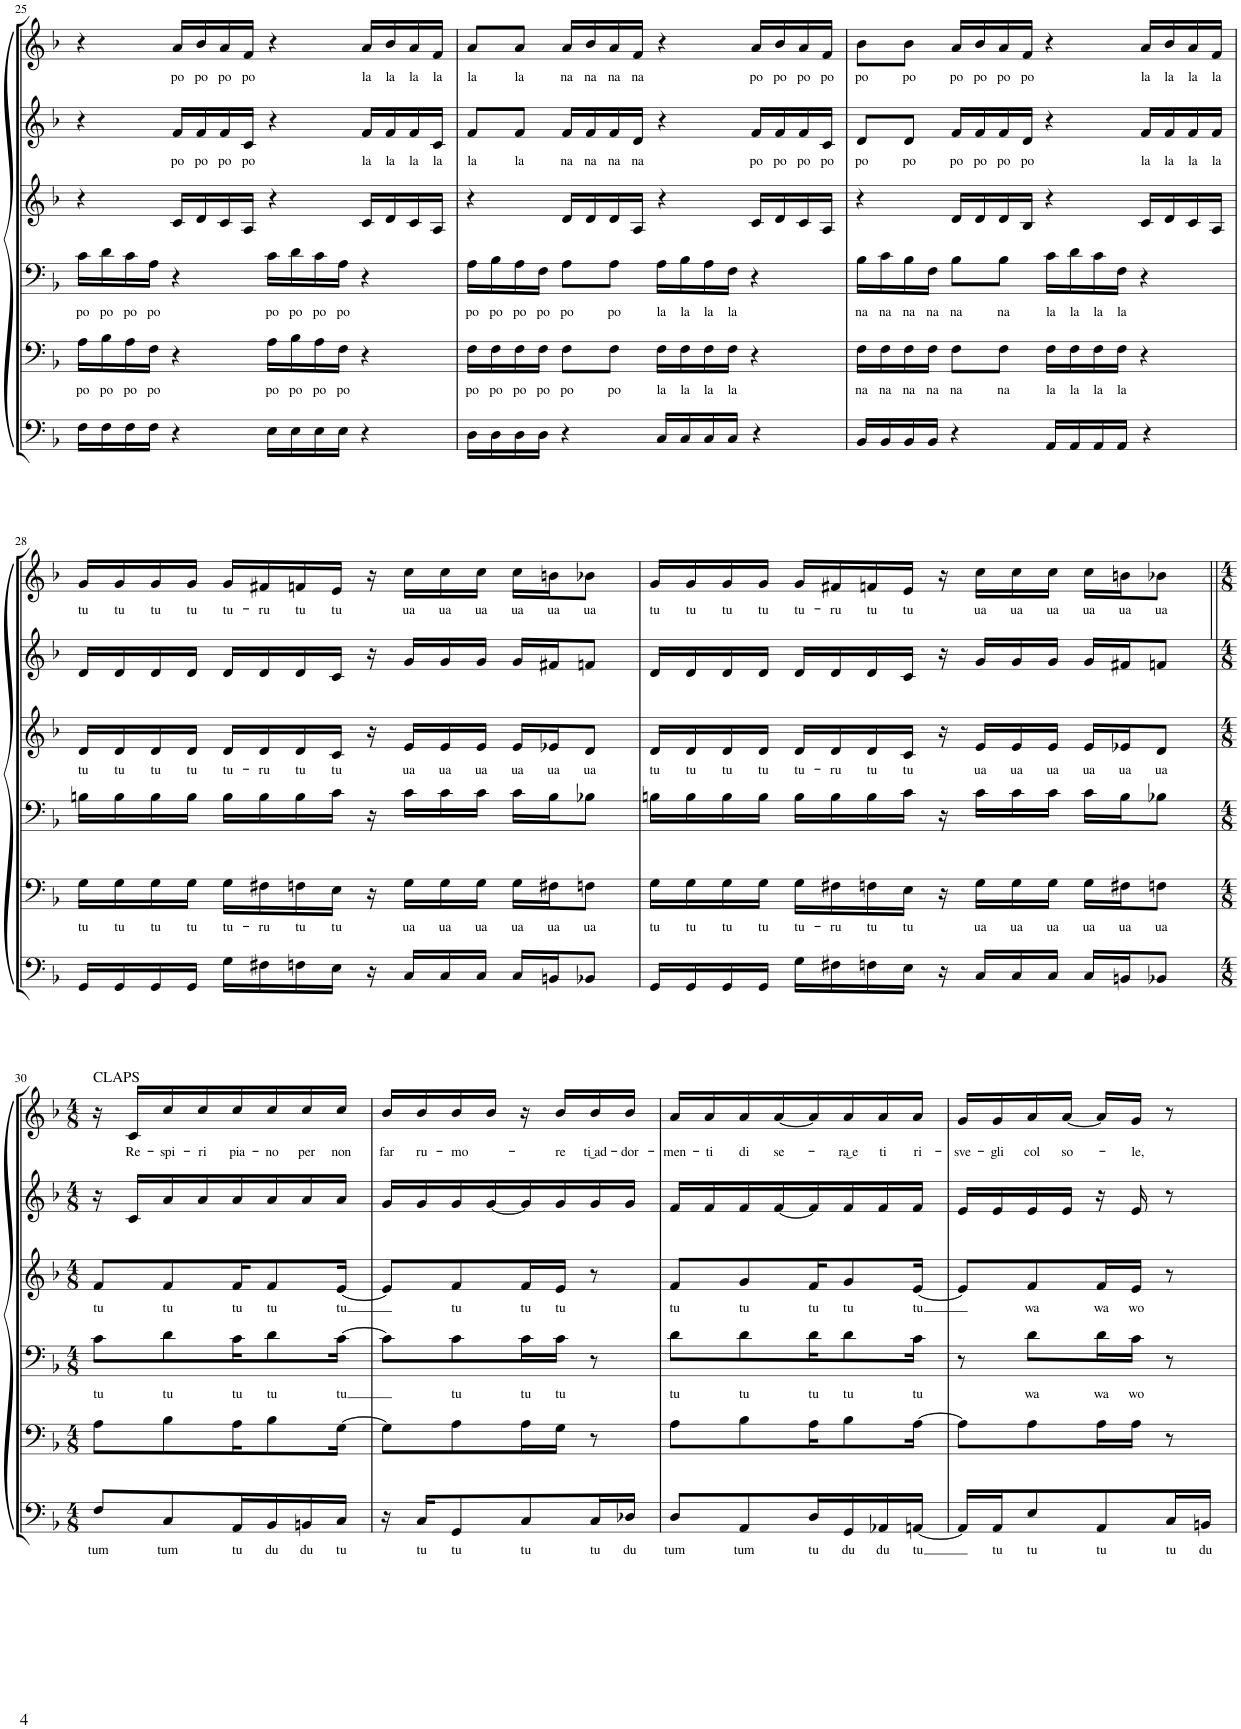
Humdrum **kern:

**kern	**text	**kern	**text	**kern	**text	**kern	**text	**kern	**text	**kern	**text
*part6	*part6	*part5	*part5	*part4	*part4	*part3	*part3	*part2	*part2	*part1	*part1
*staff6	*staff6	*staff5	*staff5	*staff4	*staff4	*staff3	*staff3	*staff2	*staff2	*staff1	*staff1
*I"B	*	*I"T2	*	*I"T1	*	*I"C	*	*I"Ms	*	*I"S	*
!!LO:PB:g=z
*clefF4	*	*clefF4	*	*clefF4	*	*clefG2	*	*clefG2	*	*clefG2	*
*k[b-]	*	*k[b-]	*	*k[b-]	*	*k[b-]	*	*k[b-]	*	*k[b-]	*
*M4/4	*	*M4/4	*	*M4/4	*	*M4/4	*	*M4/4	*	*M4/4	*
=25	=25	=25	=25	=25	=25	=25	=25	=25	=25	=25	=25
!	!	!	!LO:LY:b	!	!LO:LY:b	!	!	!	!	!	!
16F\LL	.	16A\LL	po	16c\LL	po	4r	.	4r	.	4r	.
!	!	!	!LO:LY:b	!	!LO:LY:b	!	!	!	!	!	!
16F\	.	16B-\	po	16d\	po	.	.	.	.	.	.
!	!	!	!LO:LY:b	!	!LO:LY:b	!	!	!	!	!	!
16F\	.	16A\	po	16c\	po	.	.	.	.	.	.
!	!	!	!LO:LY:b	!	!LO:LY:b	!	!	!	!	!	!
16F\JJ	.	16F\JJ	po	16A\JJ	po	.	.	.	.	.	.
!	!	!	!	!	!	!	!	!	!LO:LY:b	!	!LO:LY:b
4r	.	4r	.	4r	.	16c/LL	.	16f/LL	po	16a/LL	po
!	!	!	!	!	!	!	!	!	!LO:LY:b	!	!LO:LY:b
.	.	.	.	.	.	16d/	.	16f/	po	16b-/	po
!	!	!	!	!	!	!	!	!	!LO:LY:b	!	!LO:LY:b
.	.	.	.	.	.	16c/	.	16f/	po	16a/	po
!	!	!	!	!	!	!	!	!	!LO:LY:b	!	!LO:LY:b
.	.	.	.	.	.	16A/JJ	.	16c/JJ	po	16f/JJ	po
!	!	!	!LO:LY:b	!	!LO:LY:b	!	!	!	!	!	!
16E\LL	.	16A\LL	po	16c\LL	po	4r	.	4r	.	4r	.
!	!	!	!LO:LY:b	!	!LO:LY:b	!	!	!	!	!	!
16E\	.	16B-\	po	16d\	po	.	.	.	.	.	.
!	!	!	!LO:LY:b	!	!LO:LY:b	!	!	!	!	!	!
16E\	.	16A\	po	16c\	po	.	.	.	.	.	.
!	!	!	!LO:LY:b	!	!LO:LY:b	!	!	!	!	!	!
16E\JJ	.	16F\JJ	po	16A\JJ	po	.	.	.	.	.	.
!	!	!	!	!	!	!	!	!	!LO:LY:b	!	!LO:LY:b
4r	.	4r	.	4r	.	16c/LL	.	16f/LL	la	16a/LL	la
!	!	!	!	!	!	!	!	!	!LO:LY:b	!	!LO:LY:b
.	.	.	.	.	.	16d/	.	16f/	la	16b-/	la
!	!	!	!	!	!	!	!	!	!LO:LY:b	!	!LO:LY:b
.	.	.	.	.	.	16c/	.	16f/	la	16a/	la
!	!	!	!	!	!	!	!	!	!LO:LY:b	!	!LO:LY:b
.	.	.	.	.	.	16A/JJ	.	16c/JJ	la	16f/JJ	la
=26	=26	=26	=26	=26	=26	=26	=26	=26	=26	=26	=26
!	!	!	!LO:LY:b	!	!LO:LY:b	!	!	!	!LO:LY:b	!	!LO:LY:b
16D\LL	.	16F\LL	po	16A\LL	po	4r	.	8f/L	la	8a/L	la
!	!	!	!LO:LY:b	!	!LO:LY:b	!	!	!	!	!	!
16D\	.	16F\	po	16B-\	po	.	.	.	.	.	.
!	!	!	!LO:LY:b	!	!LO:LY:b	!	!	!	!LO:LY:b	!	!LO:LY:b
16D\	.	16F\	po	16A\	po	.	.	8f/J	la	8a/J	la
!	!	!	!LO:LY:b	!	!LO:LY:b	!	!	!	!	!	!
16D\JJ	.	16F\JJ	po	16F\JJ	po	.	.	.	.	.	.
!	!	!	!LO:LY:b	!	!LO:LY:b	!	!	!	!LO:LY:b	!	!LO:LY:b
4r	.	8F\L	po	8A\L	po	16d/LL	.	16f/LL	na	16a/LL	na
!	!	!	!	!	!	!	!	!	!LO:LY:b	!	!LO:LY:b
.	.	.	.	.	.	16d/	.	16f/	na	16b-/	na
!	!	!	!LO:LY:b	!	!LO:LY:b	!	!	!	!LO:LY:b	!	!LO:LY:b
.	.	8F\J	po	8A\J	po	16d/	.	16f/	na	16a/	na
!	!	!	!	!	!	!	!	!	!LO:LY:b	!	!LO:LY:b
.	.	.	.	.	.	16A/JJ	.	16d/JJ	na	16f/JJ	na
!	!	!	!LO:LY:b	!	!LO:LY:b	!	!	!	!	!	!
16C/LL	.	16F\LL	la	16A\LL	la	4r	.	4r	.	4r	.
!	!	!	!LO:LY:b	!	!LO:LY:b	!	!	!	!	!	!
16C/	.	16F\	la	16B-\	la	.	.	.	.	.	.
!	!	!	!LO:LY:b	!	!LO:LY:b	!	!	!	!	!	!
16C/	.	16F\	la	16A\	la	.	.	.	.	.	.
!	!	!	!LO:LY:b	!	!LO:LY:b	!	!	!	!	!	!
16C/JJ	.	16F\JJ	la	16F\JJ	la	.	.	.	.	.	.
!	!	!	!	!	!	!	!	!	!LO:LY:b	!	!LO:LY:b
4r	.	4r	.	4r	.	16c/LL	.	16f/LL	po	16a/LL	po
!	!	!	!	!	!	!	!	!	!LO:LY:b	!	!LO:LY:b
.	.	.	.	.	.	16d/	.	16f/	po	16b-/	po
!	!	!	!	!	!	!	!	!	!LO:LY:b	!	!LO:LY:b
.	.	.	.	.	.	16c/	.	16f/	po	16a/	po
!	!	!	!	!	!	!	!	!	!LO:LY:b	!	!LO:LY:b
.	.	.	.	.	.	16A/JJ	.	16c/JJ	po	16f/JJ	po
=27	=27	=27	=27	=27	=27	=27	=27	=27	=27	=27	=27
!	!	!	!LO:LY:b	!	!LO:LY:b	!	!	!	!LO:LY:b	!	!LO:LY:b
16BB-/LL	.	16F\LL	na	16B-\LL	na	4r	.	8d/L	po	8b-\L	po
!	!	!	!LO:LY:b	!	!LO:LY:b	!	!	!	!	!	!
16BB-/	.	16F\	na	16c\	na	.	.	.	.	.	.
!	!	!	!LO:LY:b	!	!LO:LY:b	!	!	!	!LO:LY:b	!	!LO:LY:b
16BB-/	.	16F\	na	16B-\	na	.	.	8d/J	po	8b-\J	po
!	!	!	!LO:LY:b	!	!LO:LY:b	!	!	!	!	!	!
16BB-/JJ	.	16F\JJ	na	16F\JJ	na	.	.	.	.	.	.
!	!	!	!LO:LY:b	!	!LO:LY:b	!	!	!	!LO:LY:b	!	!LO:LY:b
4r	.	8F\L	na	8B-\L	na	16d/LL	.	16f/LL	po	16a/LL	po
!	!	!	!	!	!	!	!	!	!LO:LY:b	!	!LO:LY:b
.	.	.	.	.	.	16d/	.	16f/	po	16b-/	po
!	!	!	!LO:LY:b	!	!LO:LY:b	!	!	!	!LO:LY:b	!	!LO:LY:b
.	.	8F\J	na	8B-\J	na	16d/	.	16f/	po	16a/	po
!	!	!	!	!	!	!	!	!	!LO:LY:b	!	!LO:LY:b
.	.	.	.	.	.	16B-/JJ	.	16d/JJ	po	16f/JJ	po
!	!	!	!LO:LY:b	!	!LO:LY:b	!	!	!	!	!	!
16AA/LL	.	16F\LL	la	16c\LL	la	4r	.	4r	.	4r	.
!	!	!	!LO:LY:b	!	!LO:LY:b	!	!	!	!	!	!
16AA/	.	16F\	la	16d\	la	.	.	.	.	.	.
!	!	!	!LO:LY:b	!	!LO:LY:b	!	!	!	!	!	!
16AA/	.	16F\	la	16c\	la	.	.	.	.	.	.
!	!	!	!LO:LY:b	!	!LO:LY:b	!	!	!	!	!	!
16AA/JJ	.	16F\JJ	la	16F\JJ	la	.	.	.	.	.	.
!	!	!	!	!	!	!	!	!	!LO:LY:b	!	!LO:LY:b
4r	.	4r	.	4r	.	16c/LL	.	16f/LL	la	16a/LL	la
!	!	!	!	!	!	!	!	!	!LO:LY:b	!	!LO:LY:b
.	.	.	.	.	.	16d/	.	16f/	la	16b-/	la
!	!	!	!	!	!	!	!	!	!LO:LY:b	!	!LO:LY:b
.	.	.	.	.	.	16c/	.	16f/	la	16a/	la
!	!	!	!	!	!	!	!	!	!LO:LY:b	!	!LO:LY:b
.	.	.	.	.	.	16A/JJ	.	16f/JJ	la	16f/JJ	la
!!LO:LB:g=z
=28	=28	=28	=28	=28	=28	=28	=28	=28	=28	=28	=28
!	!	!	!LO:LY:b	!	!	!	!LO:LY:b	!	!	!	!LO:LY:b
16GG/LL	.	16G\LL	tu	16Bn\LL	.	16d/LL	tu	16d/LL	.	16g/LL	tu
!	!	!	!LO:LY:b	!	!	!	!LO:LY:b	!	!	!	!LO:LY:b
16GG/	.	16G\	tu	16B\	.	16d/	tu	16d/	.	16g/	tu
!	!	!	!LO:LY:b	!	!	!	!LO:LY:b	!	!	!	!LO:LY:b
16GG/	.	16G\	tu	16B\	.	16d/	tu	16d/	.	16g/	tu
!	!	!	!LO:LY:b	!	!	!	!LO:LY:b	!	!	!	!LO:LY:b
16GG/JJ	.	16G\JJ	tu	16B\JJ	.	16d/JJ	tu	16d/JJ	.	16g/JJ	tu
!	!	!	!LO:LY:b	!	!	!	!LO:LY:b	!	!	!	!LO:LY:b
16G\LL	.	16G\LL	tu-	16B\LL	.	16d/LL	tu-	16d/LL	.	16g/LL	tu-
!	!	!	!LO:LY:b	!	!	!	!LO:LY:b	!	!	!	!LO:LY:b
16F#X\	.	16F#X\	-ru	16B\	.	16d/	-ru	16d/	.	16f#X/	-ru
!	!	!	!LO:LY:b	!	!	!	!LO:LY:b	!	!	!	!LO:LY:b
16Fn\	.	16Fn\	tu	16B\	.	16d/	tu	16d/	.	16fn/	tu
!	!	!	!LO:LY:b	!	!	!	!LO:LY:b	!	!	!	!LO:LY:b
16E\JJ	.	16E\JJ	tu	16c\JJ	.	16c/JJ	tu	16c/JJ	.	16e/JJ	tu
16r	.	16r	.	16r	.	16r	.	16r	.	16r	.
!	!	!	!LO:LY:b	!	!	!	!LO:LY:b	!	!	!	!LO:LY:b
16C/LL	.	16G\LL	ua	16c\LL	.	16e/LL	ua	16g/LL	.	16cc\LL	ua
!	!	!	!LO:LY:b	!	!	!	!LO:LY:b	!	!	!	!LO:LY:b
16C/	.	16G\	ua	16c\	.	16e/	ua	16g/	.	16cc\	ua
!	!	!	!LO:LY:b	!	!	!	!LO:LY:b	!	!	!	!LO:LY:b
16C/JJ	.	16G\JJ	ua	16c\JJ	.	16e/JJ	ua	16g/JJ	.	16cc\JJ	ua
!	!	!	!LO:LY:b	!	!	!	!LO:LY:b	!	!	!	!LO:LY:b
16C/LL	.	16G\LL	ua	16c\LL	.	16e/LL	ua	16g/LL	.	16cc\LL	ua
!	!	!	!LO:LY:b	!	!	!	!LO:LY:b	!	!	!	!LO:LY:b
16BBn/J	.	16F#X\J	ua	16B\J	.	16e-X/J	ua	16f#X/J	.	16bn\J	ua
!	!	!	!LO:LY:b	!	!	!	!LO:LY:b	!	!	!	!LO:LY:b
8BB-X/J	.	8Fn\J	ua	8B-X\J	.	8d/J	ua	8fn/J	.	8b-X\J	ua
=29	=29	=29	=29	=29	=29	=29	=29	=29	=29	=29	=29
!	!	!	!LO:LY:b	!	!	!	!LO:LY:b	!	!	!	!LO:LY:b
16GG/LL	.	16G\LL	tu	16Bn\LL	.	16d/LL	tu	16d/LL	.	16g/LL	tu
!	!	!	!LO:LY:b	!	!	!	!LO:LY:b	!	!	!	!LO:LY:b
16GG/	.	16G\	tu	16B\	.	16d/	tu	16d/	.	16g/	tu
!	!	!	!LO:LY:b	!	!	!	!LO:LY:b	!	!	!	!LO:LY:b
16GG/	.	16G\	tu	16B\	.	16d/	tu	16d/	.	16g/	tu
!	!	!	!LO:LY:b	!	!	!	!LO:LY:b	!	!	!	!LO:LY:b
16GG/JJ	.	16G\JJ	tu	16B\JJ	.	16d/JJ	tu	16d/JJ	.	16g/JJ	tu
!	!	!	!LO:LY:b	!	!	!	!LO:LY:b	!	!	!	!LO:LY:b
16G\LL	.	16G\LL	tu-	16B\LL	.	16d/LL	tu-	16d/LL	.	16g/LL	tu-
!	!	!	!LO:LY:b	!	!	!	!LO:LY:b	!	!	!	!LO:LY:b
16F#X\	.	16F#X\	-ru	16B\	.	16d/	-ru	16d/	.	16f#X/	-ru
!	!	!	!LO:LY:b	!	!	!	!LO:LY:b	!	!	!	!LO:LY:b
16Fn\	.	16Fn\	tu	16B\	.	16d/	tu	16d/	.	16fn/	tu
!	!	!	!LO:LY:b	!	!	!	!LO:LY:b	!	!	!	!LO:LY:b
16E\JJ	.	16E\JJ	tu	16c\JJ	.	16c/JJ	tu	16c/JJ	.	16e/JJ	tu
16r	.	16r	.	16r	.	16r	.	16r	.	16r	.
!	!	!	!LO:LY:b	!	!	!	!LO:LY:b	!	!	!	!LO:LY:b
16C/LL	.	16G\LL	ua	16c\LL	.	16e/LL	ua	16g/LL	.	16cc\LL	ua
!	!	!	!LO:LY:b	!	!	!	!LO:LY:b	!	!	!	!LO:LY:b
16C/	.	16G\	ua	16c\	.	16e/	ua	16g/	.	16cc\	ua
!	!	!	!LO:LY:b	!	!	!	!LO:LY:b	!	!	!	!LO:LY:b
16C/JJ	.	16G\JJ	ua	16c\JJ	.	16e/JJ	ua	16g/JJ	.	16cc\JJ	ua
!	!	!	!LO:LY:b	!	!	!	!LO:LY:b	!	!	!	!LO:LY:b
16C/LL	.	16G\LL	ua	16c\LL	.	16e/LL	ua	16g/LL	.	16cc\LL	ua
!	!	!	!LO:LY:b	!	!	!	!LO:LY:b	!	!	!	!LO:LY:b
16BBn/J	.	16F#X\J	ua	16B\J	.	16e-X/J	ua	16f#X/J	.	16bn\J	ua
!	!	!	!LO:LY:b	!	!	!	!LO:LY:b	!	!	!	!LO:LY:b
8BB-X/J	.	8Fn\J	ua	8B-X\J	.	8d/J	ua	8fn/J	.	8b-X\J	ua
!!LO:LB:g=z
=30||	=30||	=30||	=30||	=30||	=30||	=30||	=30||	=30||	=30||	=30||	=30||
*M4/8	*	*M4/8	*	*M4/8	*	*M4/8	*	*M4/8	*	*M4/8	*
!	!	!	!	!	!	!	!	!	!	!LO:TX:a:t=CLAPS	!
!	!LO:LY:b	!	!	!	!LO:LY:b	!	!LO:LY:b	!	!	!	!
8F/L	tum	8A\L	.	8c\L	tu	8f/L	tu	16r	.	16r	.
!	!	!	!	!	!	!	!	!	!	!	!LO:LY:b
.	.	.	.	.	.	.	.	16c/LL	.	16c/LL	Re-
!	!LO:LY:b	!	!	!	!LO:LY:b	!	!LO:LY:b	!	!	!	!LO:LY:b
8C/	tum	8B-\	.	8d\	tu	8f/	tu	16a/	.	16cc/	-spi-
!	!	!	!	!	!	!	!	!	!	!	!LO:LY:b
.	.	.	.	.	.	.	.	16a/	.	16cc/	-ri
!	!LO:LY:b	!	!	!	!LO:LY:b	!	!LO:LY:b	!	!	!	!LO:LY:b
16AA/L	tu	16A\K	.	16c\K	tu	16f/K	tu	16a/	.	16cc/	pia-
!	!LO:LY:b	!	!	!	!LO:LY:b	!	!LO:LY:b	!	!	!	!LO:LY:b
16BB-/	du	8B-\	.	8d\	tu	8f/	tu	16a/	.	16cc/	-no
!	!LO:LY:b	!	!	!	!	!	!	!	!	!	!LO:LY:b
16BBn/	du	.	.	.	.	.	.	16a/	.	16cc/	per
!	!LO:LY:b	!	!	!	!LO:LY:b	!	!LO:LY:b	!	!	!	!LO:LY:b
16C/JJ	tu	[16G\Jk	.	[16c\Jk	tu	[16e/Jk	tu	16a/JJ	.	16cc/JJ	non
=31	=31	=31	=31	=31	=31	=31	=31	=31	=31	=31	=31
!	!	!	!	!	!	!	!	!	!	!	!LO:LY:b
16r	.	8G\L]	.	8c\L]	.	8e/L]	.	16g/LL	.	16b-/LL	far
!	!LO:LY:b	!	!	!	!	!	!	!	!	!	!LO:LY:b
16C/KL	tu	.	.	.	.	.	.	16g/	.	16b-/	ru-
!	!LO:LY:b	!	!	!	!LO:LY:b	!	!LO:LY:b	!	!	!	!LO:LY:b
8GG/	tu	8A\	.	8c\	tu	8f/	tu	16g/	.	16b-/	-mo-
.	.	.	.	.	.	.	.	[16g/	.	16b-/JJ	.
!	!LO:LY:b	!	!	!	!LO:LY:b	!	!LO:LY:b	!	!	!	!
8C/	tu	16A\L	.	16c\L	tu	16f/L	tu	16g/]	.	16r	.
!	!	!	!	!	!LO:LY:b	!	!LO:LY:b	!	!	!	!LO:LY:b
.	.	16G\JJ	.	16c\JJ	tu	16e/JJ	tu	16g/	.	16b-/LL	-re
!	!LO:LY:b	!	!	!	!	!	!	!	!	!	!LO:LY:b
16C/L	tu	8r	.	8r	.	8r	.	16g/	.	16b-/	ti͜ ad-
!	!LO:LY:b	!	!	!	!	!	!	!	!	!	!LO:LY:b
16D-X/JJ	du	.	.	.	.	.	.	16g/JJ	.	16b-/JJ	-dor-
=32	=32	=32	=32	=32	=32	=32	=32	=32	=32	=32	=32
!	!LO:LY:b	!	!	!	!LO:LY:b	!	!LO:LY:b	!	!	!	!LO:LY:b
8D/L	tum	8A\L	.	8d\L	tu	8f/L	tu	16f/LL	.	16a/LL	-men-
!	!	!	!	!	!	!	!	!	!	!	!LO:LY:b
.	.	.	.	.	.	.	.	16f/	.	16a/	-ti
!	!LO:LY:b	!	!	!	!LO:LY:b	!	!LO:LY:b	!	!	!	!LO:LY:b
8AA/	tum	8B-\	.	8d\	tu	8g/	tu	16f/	.	16a/	di
!	!	!	!	!	!	!	!	!	!	!	!LO:LY:b
.	.	.	.	.	.	.	.	[16f/	.	[16a/	se-
!	!LO:LY:b	!	!	!	!LO:LY:b	!	!LO:LY:b	!	!	!	!
16D/L	tu	16A\K	.	16d\K	tu	16f/K	tu	16f/]	.	16a/]	.
!	!LO:LY:b	!	!	!	!LO:LY:b	!	!LO:LY:b	!	!	!	!LO:LY:b
16GG/	du	8B-\	.	8d\	tu	8g/	tu	16f/	.	16a/	-ra͜ e
!	!LO:LY:b	!	!	!	!	!	!	!	!	!	!LO:LY:b
16AA-X/	du	.	.	.	.	.	.	16f/	.	16a/	ti
!	!LO:LY:b	!	!	!	!LO:LY:b	!	!LO:LY:b	!	!	!	!LO:LY:b
[16AAn/JJ	tu	[16A\Jk	.	16c\Jk	tu	[16e/Jk	tu	16f/JJ	.	16a/JJ	ri-
=33	=33	=33	=33	=33	=33	=33	=33	=33	=33	=33	=33
!	!	!	!	!	!	!	!	!	!	!	!LO:LY:b
16AA/LL]	.	8A\L]	.	8r	.	8e/L]	.	16e/LL	.	16g/LL	-sve-
!	!LO:LY:b	!	!	!	!	!	!	!	!	!	!LO:LY:b
16AA/J	tu	.	.	.	.	.	.	16e/	.	16g/	-gli
!	!LO:LY:b	!	!	!	!LO:LY:b	!	!LO:LY:b	!	!	!	!LO:LY:b
8E/	tu	8A\	.	8d\L	wa	8f/	wa	16e/	.	16a/	col
!	!	!	!	!	!	!	!	!	!	!	!LO:LY:b
.	.	.	.	.	.	.	.	16e/JJ	.	[16a/JJ	so-
!	!LO:LY:b	!	!	!	!LO:LY:b	!	!LO:LY:b	!	!	!	!
8AA/	tu	16A\L	.	16d\L	wa	16f/L	wa	16r	.	16a/LL]	.
!	!	!	!	!	!LO:LY:b	!	!LO:LY:b	!	!	!	!LO:LY:b
.	.	16A\JJ	.	16c\JJ	wo	16e/JJ	wo	16e/	.	16g/JJ	-le,
!	!LO:LY:b	!	!	!	!	!	!	!	!	!	!
16C/L	tu	8r	.	8r	.	8r	.	8r	.	8r	.
!	!LO:LY:b	!	!	!	!	!	!	!	!	!	!
16BBn/JJ	du	.	.	.	.	.	.	.	.	.	.
=	=	=	=	=	=	=	=	=	=	=	=
*-	*-	*-	*-	*-	*-	*-	*-	*-	*-	*-	*-
